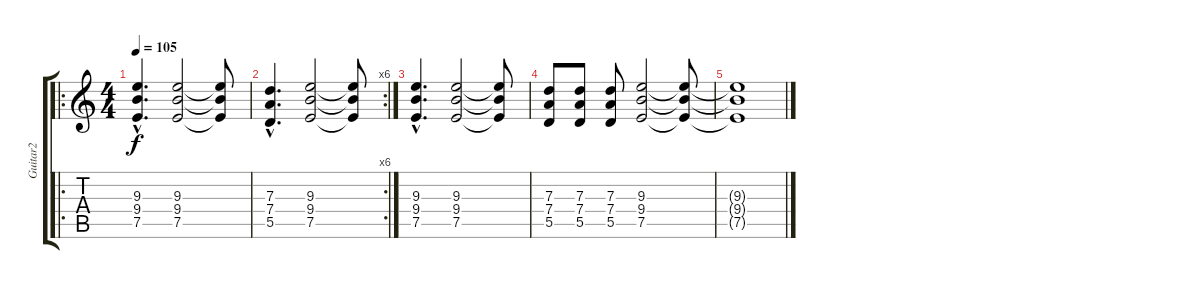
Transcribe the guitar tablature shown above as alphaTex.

\track ("Guitar2" "Guitar2") {instrument distortionguitar}
\staff {score tabs}
\tuning (E4 B3 G3 D3 A2 E2) {hide}
\ro
\ts (4 4)
\tempo 105
\clef g2
\ks c
(9.3{hac} 9.4{hac} 7.5{hac}).4{d dy f} (9.3 9.4 7.5).2 (9.3{t} 9.4{t} 7.5{t}).8 |
\rc 6
(7.3{hac} 7.4{hac} 5.5{hac}).4{d} (9.3 9.4 7.5).2 (9.3{t} 9.4{t} 7.5{t}).8 |
(9.3{hac} 9.4{hac} 7.5{hac}).4{d} (9.3 9.4 7.5).2 (9.3{t} 9.4{t} 7.5{t}).8 |
(7.3 7.4 5.5).8 (7.3 7.4 5.5).8 (7.3 7.4 5.5).8 (9.3 9.4 7.5).2 (9.3{t} 9.4{t} 7.5{t}).8 |
(9.3{t} 9.4{t} 7.5{t}).1
